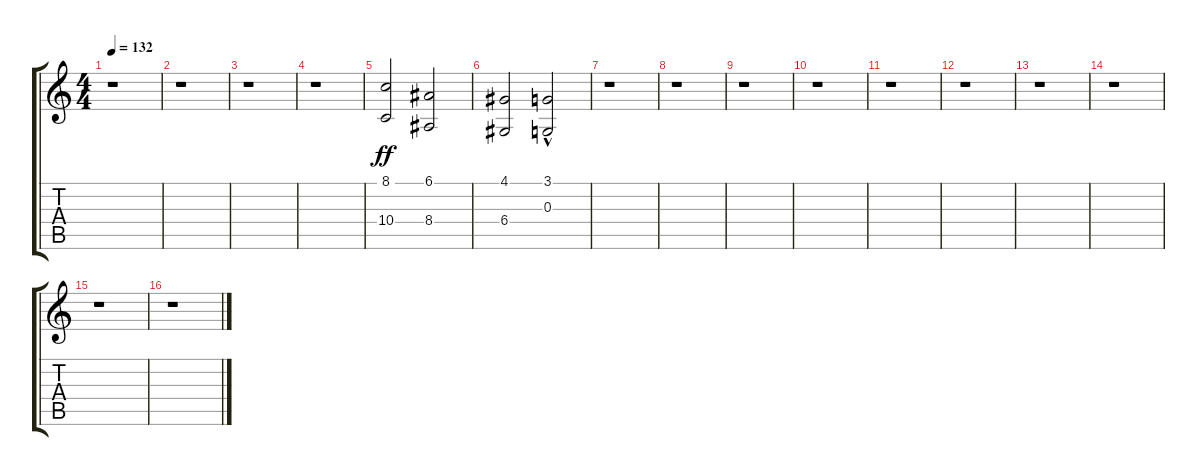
\track "" {instrument stringensemble1}
\staff {score tabs}
\tuning (E4 B3 G3 D3 A2 E2) {hide}
\ts (4 4)
\tempo 132
\clef g2
\ks c
r.1{dy ff} |
r.1 |
r.1 |
r.1 |
(8.1 10.4).2 (6.1 8.4).2 |
(4.1 6.4).2 (3.1 0.3{hac}).2 |
r.1 |
r.1 |
r.1 |
r.1 |
r.1 |
r.1 |
r.1 |
r.1 |
r.1 |
r.1
